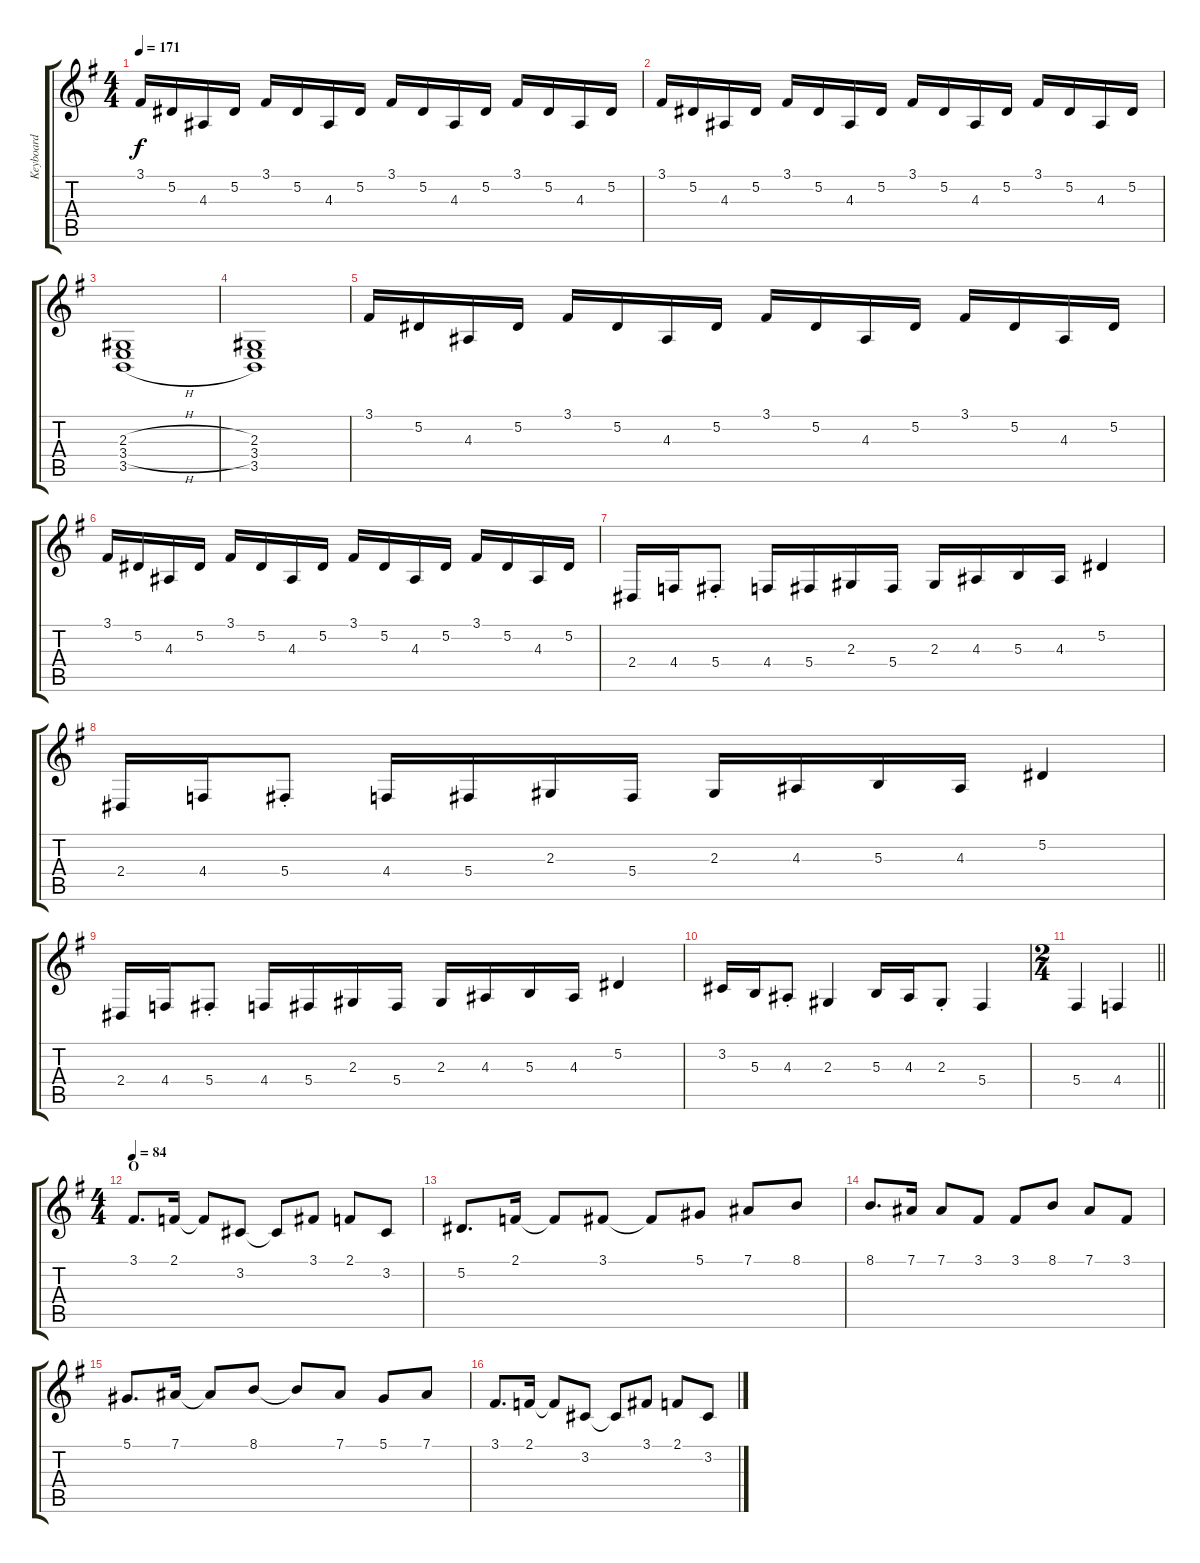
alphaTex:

\track ("Keyboard" "Keyboard") {instrument tremolostrings}
\staff {score tabs}
\tuning (Eb4 Bb3 Gb3 Db3 Ab2 Eb2) {hide}
\ts (4 4)
\tempo 171
\clef g2
\ks g
3.1.16{dy f} 5.2.16 4.3.16 5.2.16 3.1.16 5.2.16 4.3.16 5.2.16 3.1.16 5.2.16 4.3.16 5.2.16 3.1.16 5.2.16 4.3.16 5.2.16 |
3.1.16 5.2.16 4.3.16 5.2.16 3.1.16 5.2.16 4.3.16 5.2.16 3.1.16 5.2.16 4.3.16 5.2.16 3.1.16 5.2.16 4.3.16 5.2.16 |
(2.3{h} 3.4{h} 3.5{h}).1 |
(2.3 3.4 3.5).1 |
3.1.16 5.2.16 4.3.16 5.2.16 3.1.16 5.2.16 4.3.16 5.2.16 3.1.16 5.2.16 4.3.16 5.2.16 3.1.16 5.2.16 4.3.16 5.2.16 |
3.1.16 5.2.16 4.3.16 5.2.16 3.1.16 5.2.16 4.3.16 5.2.16 3.1.16 5.2.16 4.3.16 5.2.16 3.1.16 5.2.16 4.3.16 5.2.16 |
2.4.16 4.4.16 5.4{st}.8 4.4.16 5.4.16 2.3.16 5.4.16 2.3.16 4.3.16 5.3.16 4.3.16 5.2.4 |
2.4.16 4.4.16 5.4{st}.8 4.4.16 5.4.16 2.3.16 5.4.16 2.3.16 4.3.16 5.3.16 4.3.16 5.2.4 |
2.4.16 4.4.16 5.4{st}.8 4.4.16 5.4.16 2.3.16 5.4.16 2.3.16 4.3.16 5.3.16 4.3.16 5.2.4 |
3.2.16 5.3.16 4.3{st}.8 2.3.4 5.3.16 4.3.16 2.3{st}.8 5.4.4 |
\ts (2 4)
\barLineRight lightlight
5.4.4 4.4.4 |
\ts (4 4)
\section ("" "O")
\tempo 84
3.1.8{d volume 13} 2.1.16 2.1{t}.8 3.2.8 3.2{t}.8 3.1.8 2.1.8 3.2.8 |
5.2.8{d} 2.1.16 2.1{t}.8 3.1.8 3.1{t}.8 5.1.8 7.1.8 8.1.8 |
8.1.8{d} 7.1.16 7.1.8 3.1.8 3.1.8 8.1.8 7.1.8 3.1.8 |
5.1.8{d} 7.1.16 7.1{t}.8 8.1.8 8.1{t}.8 7.1.8 5.1.8 7.1.8 |
3.1.8{d} 2.1.16 2.1{t}.8 3.2.8 3.2{t}.8 3.1.8 2.1.8 3.2.8
